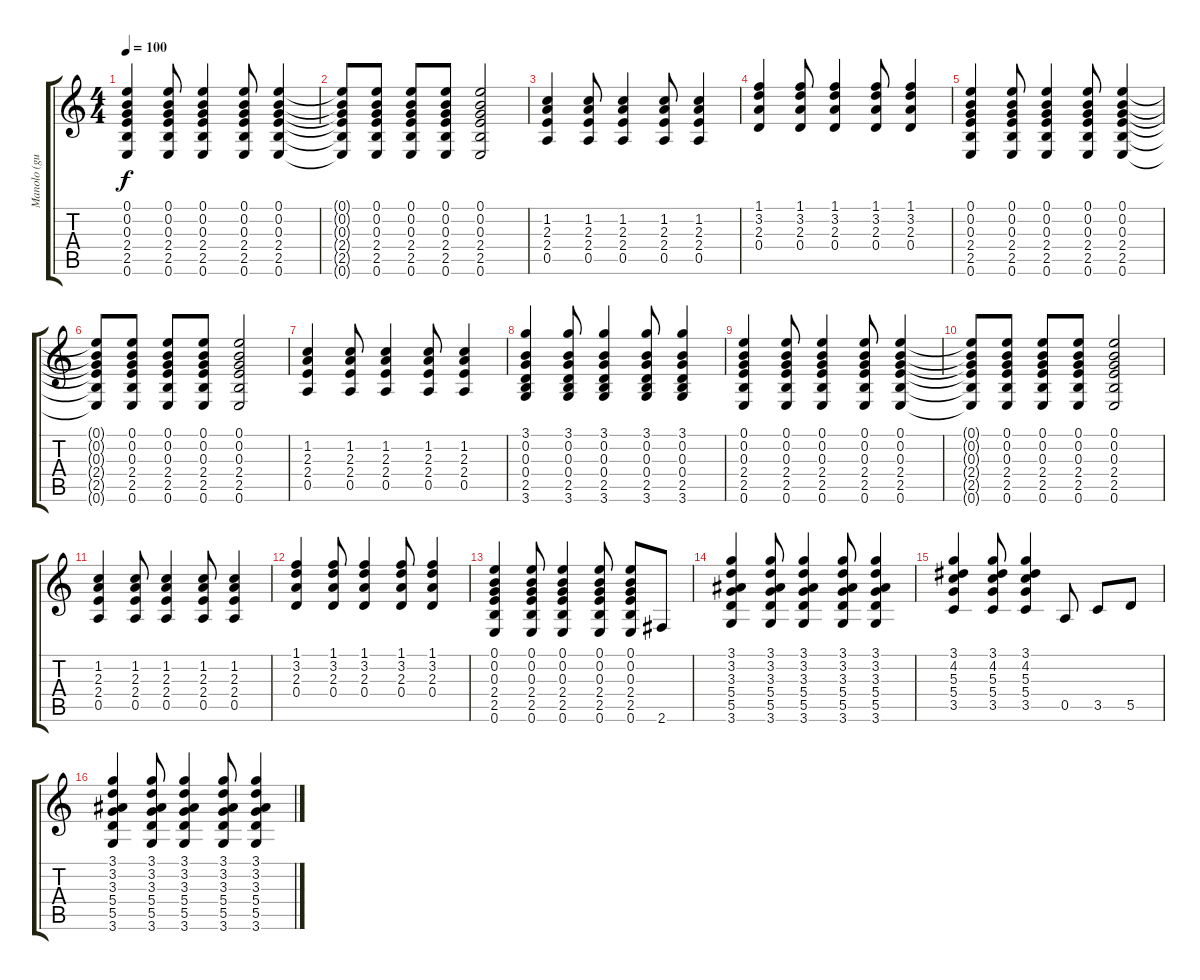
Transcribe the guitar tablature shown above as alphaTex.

\track ("Manolo (guitarra)" "Manolo (gu") {instrument acousticguitarnylon}
\staff {score tabs}
\tuning (E4 B3 G3 D3 A2 E2) {hide}
\ts (4 4)
\tempo 100
\clef g2
\ks c
(0.1 0.2 0.3 2.4 2.5 0.6).4{dy f} (0.1 0.2 0.3 2.4 2.5 0.6).8 (0.1 0.2 0.3 2.4 2.5 0.6).4 (0.1 0.2 0.3 2.4 2.5 0.6).8 (0.1 0.2 0.3 2.4 2.5 0.6).4 |
(0.1{t} 0.2{t} 0.3{t} 2.4{t} 2.5{t} 0.6{t}).8 (0.1 0.2 0.3 2.4 2.5 0.6).8 (0.1 0.2 0.3 2.4 2.5 0.6).8 (0.1 0.2 0.3 2.4 2.5 0.6).8 (0.1 0.2 0.3 2.4 2.5 0.6).2 |
(1.2 2.3 2.4 0.5).4 (1.2 2.3 2.4 0.5).8 (1.2 2.3 2.4 0.5).4 (1.2 2.3 2.4 0.5).8 (1.2 2.3 2.4 0.5).4 |
(1.1 3.2 2.3 0.4).4 (1.1 3.2 2.3 0.4).8 (1.1 3.2 2.3 0.4).4 (1.1 3.2 2.3 0.4).8 (1.1 3.2 2.3 0.4).4 |
(0.1 0.2 0.3 2.4 2.5 0.6).4 (0.1 0.2 0.3 2.4 2.5 0.6).8 (0.1 0.2 0.3 2.4 2.5 0.6).4 (0.1 0.2 0.3 2.4 2.5 0.6).8 (0.1 0.2 0.3 2.4 2.5 0.6).4 |
(0.1{t} 0.2{t} 0.3{t} 2.4{t} 2.5{t} 0.6{t}).8 (0.1 0.2 0.3 2.4 2.5 0.6).8 (0.1 0.2 0.3 2.4 2.5 0.6).8 (0.1 0.2 0.3 2.4 2.5 0.6).8 (0.1 0.2 0.3 2.4 2.5 0.6).2 |
(1.2 2.3 2.4 0.5).4 (1.2 2.3 2.4 0.5).8 (1.2 2.3 2.4 0.5).4 (1.2 2.3 2.4 0.5).8 (1.2 2.3 2.4 0.5).4 |
(3.1 0.2 0.3 0.4 2.5 3.6).4 (3.1 0.2 0.3 0.4 2.5 3.6).8 (3.1 0.2 0.3 0.4 2.5 3.6).4 (3.1 0.2 0.3 0.4 2.5 3.6).8 (3.1 0.2 0.3 0.4 2.5 3.6).4 |
(0.1 0.2 0.3 2.4 2.5 0.6).4 (0.1 0.2 0.3 2.4 2.5 0.6).8 (0.1 0.2 0.3 2.4 2.5 0.6).4 (0.1 0.2 0.3 2.4 2.5 0.6).8 (0.1 0.2 0.3 2.4 2.5 0.6).4 |
(0.1{t} 0.2{t} 0.3{t} 2.4{t} 2.5{t} 0.6{t}).8 (0.1 0.2 0.3 2.4 2.5 0.6).8 (0.1 0.2 0.3 2.4 2.5 0.6).8 (0.1 0.2 0.3 2.4 2.5 0.6).8 (0.1 0.2 0.3 2.4 2.5 0.6).2 |
(1.2 2.3 2.4 0.5).4 (1.2 2.3 2.4 0.5).8 (1.2 2.3 2.4 0.5).4 (1.2 2.3 2.4 0.5).8 (1.2 2.3 2.4 0.5).4 |
(1.1 3.2 2.3 0.4).4 (1.1 3.2 2.3 0.4).8 (1.1 3.2 2.3 0.4).4 (1.1 3.2 2.3 0.4).8 (1.1 3.2 2.3 0.4).4 |
(0.1 0.2 0.3 2.4 2.5 0.6).4 (0.1 0.2 0.3 2.4 2.5 0.6).8 (0.1 0.2 0.3 2.4 2.5 0.6).4 (0.1 0.2 0.3 2.4 2.5 0.6).8 (0.1 0.2 0.3 2.4 2.5 0.6).8 2.6.8 |
(3.1 3.2 3.3 5.4 5.5 3.6).4 (3.1 3.2 3.3 5.4 5.5 3.6).8 (3.1 3.2 3.3 5.4 5.5 3.6).4 (3.1 3.2 3.3 5.4 5.5 3.6).8 (3.1 3.2 3.3 5.4 5.5 3.6).4 |
(3.1 4.2 5.3 5.4 3.5).4 (3.1 4.2 5.3 5.4 3.5).8 (3.1 4.2 5.3 5.4 3.5).4 0.5.8 3.5.8 5.5.8 |
(3.1 3.2 3.3 5.4 5.5 3.6).4 (3.1 3.2 3.3 5.4 5.5 3.6).8 (3.1 3.2 3.3 5.4 5.5 3.6).4 (3.1 3.2 3.3 5.4 5.5 3.6).8 (3.1 3.2 3.3 5.4 5.5 3.6).4
